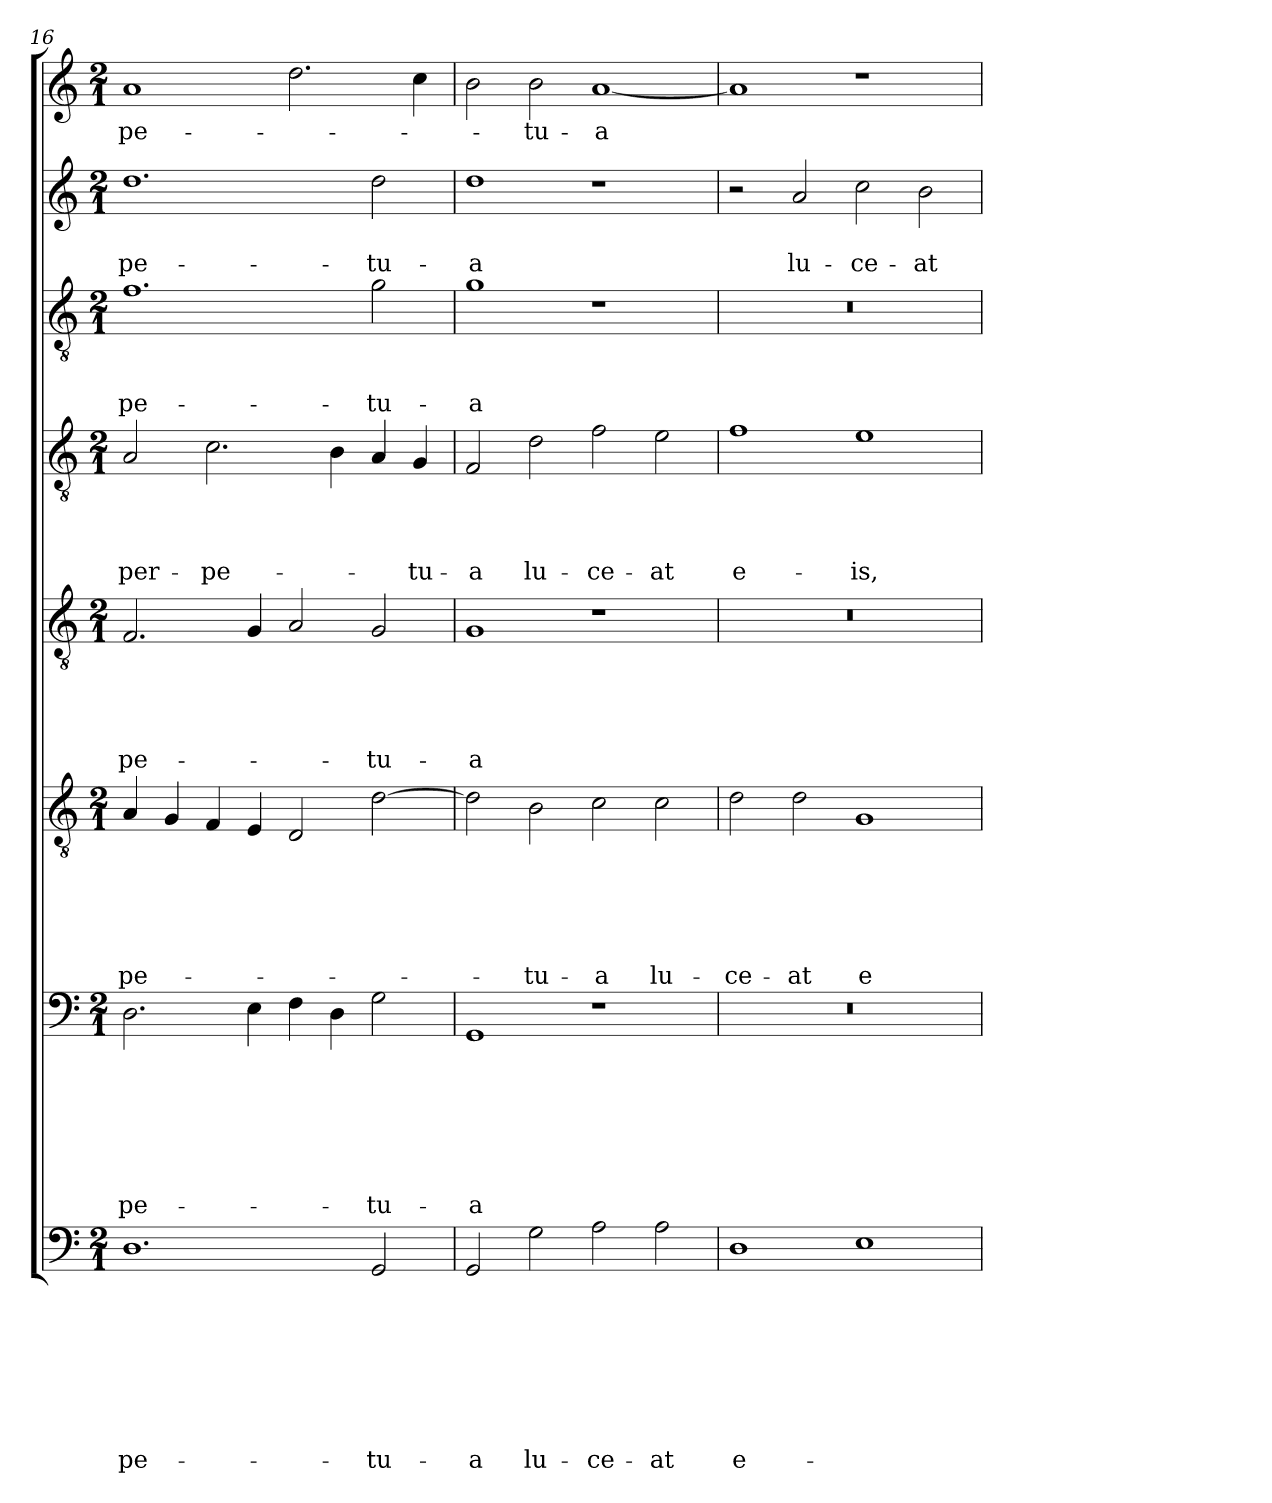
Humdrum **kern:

**kern	**text	**text	**text	**text	**text	**text	**text	**text	**kern	**text	**text	**text	**text	**text	**text	**text	**kern	**text	**text	**text	**text	**text	**text	**kern	**text	**text	**text	**text	**text	**kern	**text	**text	**text	**text	**kern	**text	**text	**text	**kern	**text	**text	**kern	**text
*part8	*part8	*part8	*part8	*part8	*part8	*part8	*part8	*part8	*part7	*part7	*part7	*part7	*part7	*part7	*part7	*part7	*part6	*part6	*part6	*part6	*part6	*part6	*part6	*part5	*part5	*part5	*part5	*part5	*part5	*part4	*part4	*part4	*part4	*part4	*part3	*part3	*part3	*part3	*part2	*part2	*part2	*part1	*part1
*staff8	*staff8	*staff8	*staff8	*staff8	*staff8	*staff8	*staff8	*staff8	*staff7	*staff7	*staff7	*staff7	*staff7	*staff7	*staff7	*staff7	*staff6	*staff6	*staff6	*staff6	*staff6	*staff6	*staff6	*staff5	*staff5	*staff5	*staff5	*staff5	*staff5	*staff4	*staff4	*staff4	*staff4	*staff4	*staff3	*staff3	*staff3	*staff3	*staff2	*staff2	*staff2	*staff1	*staff1
*clefF4	*	*	*	*	*	*	*	*	*clefF4	*	*	*	*	*	*	*	*clefGv2	*	*	*	*	*	*	*clefGv2	*	*	*	*	*	*clefGv2	*	*	*	*	*clefGv2	*	*	*	*clefG2	*	*	*clefG2	*
*k[]	*	*	*	*	*	*	*	*	*k[]	*	*	*	*	*	*	*	*k[]	*	*	*	*	*	*	*k[]	*	*	*	*	*	*k[]	*	*	*	*	*k[]	*	*	*	*k[]	*	*	*k[]	*
*C:	*	*	*	*	*	*	*	*	*C:	*	*	*	*	*	*	*	*C:	*	*	*	*	*	*	*C:	*	*	*	*	*	*C:	*	*	*	*	*C:	*	*	*	*C:	*	*	*C:	*
*M2/1	*	*	*	*	*	*	*	*	*M2/1	*	*	*	*	*	*	*	*M2/1	*	*	*	*	*	*	*M2/1	*	*	*	*	*	*M2/1	*	*	*	*	*M2/1	*	*	*	*M2/1	*	*	*M2/1	*
=16	=16	=16	=16	=16	=16	=16	=16	=16	=16	=16	=16	=16	=16	=16	=16	=16	=16	=16	=16	=16	=16	=16	=16	=16	=16	=16	=16	=16	=16	=16	=16	=16	=16	=16	=16	=16	=16	=16	=16	=16	=16	=16	=16
!	!	!	!	!	!	!	!	!LO:LY:b	!	!	!	!	!	!	!	!LO:LY:b	!	!	!	!	!	!	!LO:LY:b	!	!	!	!	!	!LO:LY:b	!	!	!	!	!LO:LY:b	!	!	!	!LO:LY:b	!	!	!LO:LY:b	!	!LO:LY:b
1.D	.	.	.	.	.	.	.	-pe-	2.D\	.	.	.	.	.	.	-pe-	4A/	.	.	.	.	.	-pe-	2.F/	.	.	.	.	-pe-	2A/	.	.	.	per-	1.f	.	.	-pe-	1.dd	.	-pe-	1a	pe-
.	.	.	.	.	.	.	.	.	.	.	.	.	.	.	.	.	4G/	.	.	.	.	.	.	.	.	.	.	.	.	.	.	.	.	.	.	.	.	.	.	.	.	.	.
!	!	!	!	!	!	!	!	!	!	!	!	!	!	!	!	!	!	!	!	!	!	!	!	!	!	!	!	!	!	!	!	!	!	!LO:LY:b	!	!	!	!	!	!	!	!	!
.	.	.	.	.	.	.	.	.	.	.	.	.	.	.	.	.	4F/	.	.	.	.	.	.	.	.	.	.	.	.	2.c\	.	.	.	-pe-	.	.	.	.	.	.	.	.	.
.	.	.	.	.	.	.	.	.	4E\	.	.	.	.	.	.	.	4E/	.	.	.	.	.	.	4G/	.	.	.	.	.	.	.	.	.	.	.	.	.	.	.	.	.	.	.
.	.	.	.	.	.	.	.	.	4F\	.	.	.	.	.	.	.	2D/	.	.	.	.	.	.	2A/	.	.	.	.	.	.	.	.	.	.	.	.	.	.	.	.	.	2.dd\	.
.	.	.	.	.	.	.	.	.	4D\	.	.	.	.	.	.	.	.	.	.	.	.	.	.	.	.	.	.	.	.	4B\	.	.	.	.	.	.	.	.	.	.	.	.	.
!	!	!	!	!	!	!	!	!LO:LY:b	!	!	!	!	!	!	!	!LO:LY:b	!	!	!	!	!	!	!	!	!	!	!	!	!LO:LY:b	!	!	!	!	!	!	!	!	!LO:LY:b	!	!	!LO:LY:b	!	!
2GG/	.	.	.	.	.	.	.	-tu-	2G\	.	.	.	.	.	.	-tu-	[2d\	.	.	.	.	.	.	2G/	.	.	.	.	-tu-	4A/	.	.	.	.	2g\	.	.	-tu-	2dd\	.	-tu-	.	.
!	!	!	!	!	!	!	!	!	!	!	!	!	!	!	!	!	!	!	!	!	!	!	!	!	!	!	!	!	!	!	!	!	!	!LO:LY:b	!	!	!	!	!	!	!	!	!
.	.	.	.	.	.	.	.	.	.	.	.	.	.	.	.	.	.	.	.	.	.	.	.	.	.	.	.	.	.	4G/	.	.	.	-tu-	.	.	.	.	.	.	.	4cc\	.
!!LO:LB:g=z
=17	=17	=17	=17	=17	=17	=17	=17	=17	=17	=17	=17	=17	=17	=17	=17	=17	=17	=17	=17	=17	=17	=17	=17	=17	=17	=17	=17	=17	=17	=17	=17	=17	=17	=17	=17	=17	=17	=17	=17	=17	=17	=17	=17
!	!	!	!	!	!	!	!	!LO:LY:b	!	!	!	!	!	!	!	!LO:LY:b	!	!	!	!	!	!	!	!	!	!	!	!	!LO:LY:b	!	!	!	!	!LO:LY:b	!	!	!	!LO:LY:b	!	!	!LO:LY:b	!	!
2GG/	.	.	.	.	.	.	.	-a	1GG	.	.	.	.	.	.	-a	2d\]	.	.	.	.	.	.	1G	.	.	.	.	-a	2F/	.	.	.	-a	1g	.	.	-a	1dd	.	-a	2b\	.
!	!	!	!	!	!	!	!	!LO:LY:b	!	!	!	!	!	!	!	!	!	!	!	!	!	!	!LO:LY:b	!	!	!	!	!	!	!	!	!	!	!LO:LY:b	!	!	!	!	!	!	!	!	!LO:LY:b
2G\	.	.	.	.	.	.	.	lu-	.	.	.	.	.	.	.	.	2B\	.	.	.	.	.	-tu-	.	.	.	.	.	.	2d\	.	.	.	lu-	.	.	.	.	.	.	.	2b\	-tu-
!	!	!	!	!	!	!	!	!LO:LY:b	!	!	!	!	!	!	!	!	!	!	!	!	!	!	!LO:LY:b	!	!	!	!	!	!	!	!	!	!	!LO:LY:b	!	!	!	!	!	!	!	!	!LO:LY:b
2A\	.	.	.	.	.	.	.	-ce-	1r	.	.	.	.	.	.	.	2c\	.	.	.	.	.	-a	1r	.	.	.	.	.	2f\	.	.	.	-ce-	1r	.	.	.	1r	.	.	[1a	-a
!	!	!	!	!	!	!	!	!LO:LY:b	!	!	!	!	!	!	!	!	!	!	!	!	!	!	!LO:LY:b	!	!	!	!	!	!	!	!	!	!	!LO:LY:b	!	!	!	!	!	!	!	!	!
2A\	.	.	.	.	.	.	.	-at	.	.	.	.	.	.	.	.	2c\	.	.	.	.	.	lu-	.	.	.	.	.	.	2e\	.	.	.	-at	.	.	.	.	.	.	.	.	.
=18	=18	=18	=18	=18	=18	=18	=18	=18	=18	=18	=18	=18	=18	=18	=18	=18	=18	=18	=18	=18	=18	=18	=18	=18	=18	=18	=18	=18	=18	=18	=18	=18	=18	=18	=18	=18	=18	=18	=18	=18	=18	=18	=18
!	!	!	!	!	!	!	!	!LO:LY:b	!	!	!	!	!	!	!	!	!	!	!	!	!	!	!LO:LY:b	!	!	!	!	!	!	!	!	!	!	!LO:LY:b	!	!	!	!	!	!	!	!	!
1D	.	.	.	.	.	.	.	e-	0r	.	.	.	.	.	.	.	2d\	.	.	.	.	.	-ce-	0r	.	.	.	.	.	1f	.	.	.	e-	0r	.	.	.	2r	.	.	1a]	.
!	!	!	!	!	!	!	!	!	!	!	!	!	!	!	!	!	!	!	!	!	!	!	!LO:LY:b	!	!	!	!	!	!	!	!	!	!	!	!	!	!	!	!	!	!LO:LY:b	!	!
.	.	.	.	.	.	.	.	.	.	.	.	.	.	.	.	.	2d\	.	.	.	.	.	-at	.	.	.	.	.	.	.	.	.	.	.	.	.	.	.	2a/	.	lu-	.	.
!	!	!	!	!	!	!	!	!	!	!	!	!	!	!	!	!	!	!	!	!	!	!	!LO:LY:b	!	!	!	!	!	!	!	!	!	!	!LO:LY:b	!	!	!	!	!	!	!LO:LY:b	!	!
1E	.	.	.	.	.	.	.	.	.	.	.	.	.	.	.	.	1G	.	.	.	.	.	e-	.	.	.	.	.	.	1e	.	.	.	-is,	.	.	.	.	2cc\	.	-ce-	1r	.
!	!	!	!	!	!	!	!	!	!	!	!	!	!	!	!	!	!	!	!	!	!	!	!	!	!	!	!	!	!	!	!	!	!	!	!	!	!	!	!	!	!LO:LY:b	!	!
.	.	.	.	.	.	.	.	.	.	.	.	.	.	.	.	.	.	.	.	.	.	.	.	.	.	.	.	.	.	.	.	.	.	.	.	.	.	.	2b\	.	-at	.	.
=	=	=	=	=	=	=	=	=	=	=	=	=	=	=	=	=	=	=	=	=	=	=	=	=	=	=	=	=	=	=	=	=	=	=	=	=	=	=	=	=	=	=	=
*-	*-	*-	*-	*-	*-	*-	*-	*-	*-	*-	*-	*-	*-	*-	*-	*-	*-	*-	*-	*-	*-	*-	*-	*-	*-	*-	*-	*-	*-	*-	*-	*-	*-	*-	*-	*-	*-	*-	*-	*-	*-	*-	*-
